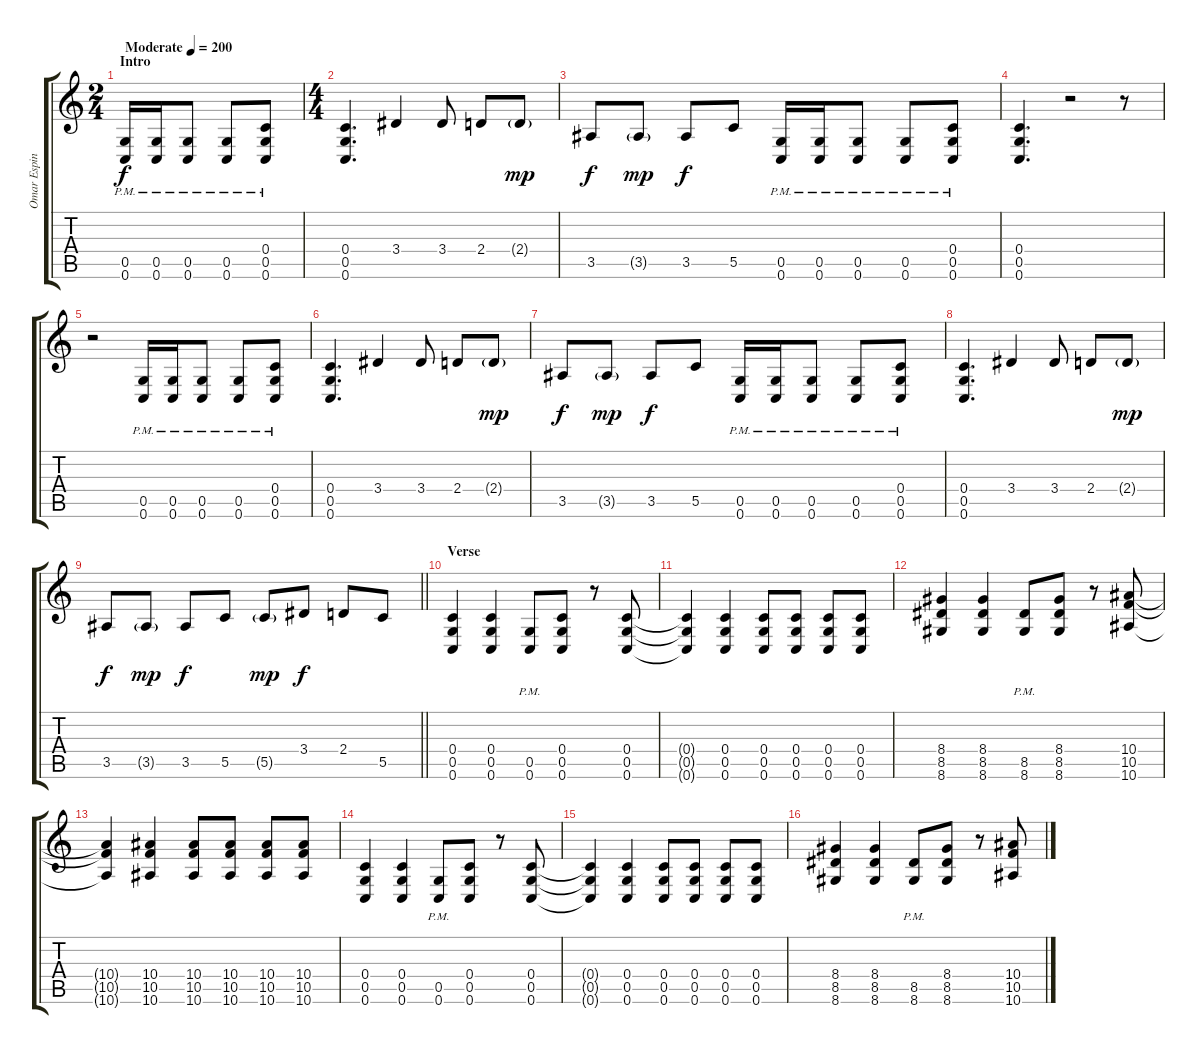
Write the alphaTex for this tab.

\track ("Omar Espina - Guitar" "Omar Espin") {instrument distortionguitar}
\staff {score tabs}
\tuning (D4 A3 F3 C3 G2 C2) {hide}
\ts (2 4)
\section ("" "Intro")
\tempo (200 "Moderate")
\clef g2
\ks c
(0.5{pm} 0.6{pm}).16{dy f instrument distortionguitar} (0.5{pm} 0.6{pm}).16 (0.5{pm} 0.6{pm}).8 (0.5{pm} 0.6{pm}).8 (0.4 0.5{pm} 0.6{pm}).8 |
\ts (4 4)
(0.4 0.5 0.6).4{d} 3.4.4 3.4.8 2.4.8 2.4{g}.8{dy mp} |
3.5.8{dy f} 3.5{g}.8{dy mp} 3.5.8{dy f} 5.5.8 (0.5{pm} 0.6{pm}).16 (0.5{pm} 0.6{pm}).16 (0.5{pm} 0.6{pm}).8 (0.5{pm} 0.6{pm}).8 (0.4 0.5{pm} 0.6{pm}).8 |
(0.4 0.5 0.6).4{d} r.2 r.8 |
r.2 (0.5{pm} 0.6{pm}).16 (0.5{pm} 0.6{pm}).16 (0.5{pm} 0.6{pm}).8 (0.5{pm} 0.6{pm}).8 (0.4 0.5{pm} 0.6{pm}).8 |
(0.4 0.5 0.6).4{d} 3.4.4 3.4.8 2.4.8 2.4{g}.8{dy mp} |
3.5.8{dy f} 3.5{g}.8{dy mp} 3.5.8{dy f} 5.5.8 (0.5{pm} 0.6{pm}).16 (0.5{pm} 0.6{pm}).16 (0.5{pm} 0.6{pm}).8 (0.5{pm} 0.6{pm}).8 (0.4 0.5{pm} 0.6{pm}).8 |
(0.4 0.5 0.6).4{d} 3.4.4 3.4.8 2.4.8 2.4{g}.8{dy mp} |
\barLineRight lightlight
3.5.8{dy f} 3.5{g}.8{dy mp} 3.5.8{dy f} 5.5.8 5.5{g}.8{dy mp} 3.4.8{dy f} 2.4.8 5.5.8 |
\section ("" "Verse")
(0.4 0.5 0.6).4{volume 9} (0.4 0.5 0.6).4 (0.5{pm} 0.6{pm}).8 (0.4 0.5 0.6).8 r.8 (0.4 0.5 0.6).8 |
(0.4{t} 0.5{t} 0.6{t}).4 (0.4 0.5 0.6).4 (0.4 0.5 0.6).8 (0.4 0.5 0.6).8 (0.4 0.5 0.6).8 (0.4 0.5 0.6).8 |
(8.4 8.5 8.6).4 (8.4 8.5 8.6).4 (8.5{pm} 8.6{pm}).8 (8.4 8.5 8.6).8 r.8 (10.4 10.5 10.6).8 |
(10.4{t} 10.5{t} 10.6{t}).4 (10.4 10.5 10.6).4 (10.4 10.5 10.6).8 (10.4 10.5 10.6).8 (10.4 10.5 10.6).8 (10.4 10.5 10.6).8 |
(0.4 0.5 0.6).4 (0.4 0.5 0.6).4 (0.5{pm} 0.6{pm}).8 (0.4 0.5 0.6).8 r.8 (0.4 0.5 0.6).8 |
(0.4{t} 0.5{t} 0.6{t}).4 (0.4 0.5 0.6).4 (0.4 0.5 0.6).8 (0.4 0.5 0.6).8 (0.4 0.5 0.6).8 (0.4 0.5 0.6).8 |
(8.4 8.5 8.6).4 (8.4 8.5 8.6).4 (8.5{pm} 8.6{pm}).8 (8.4 8.5 8.6).8 r.8 (10.4 10.5 10.6).8
